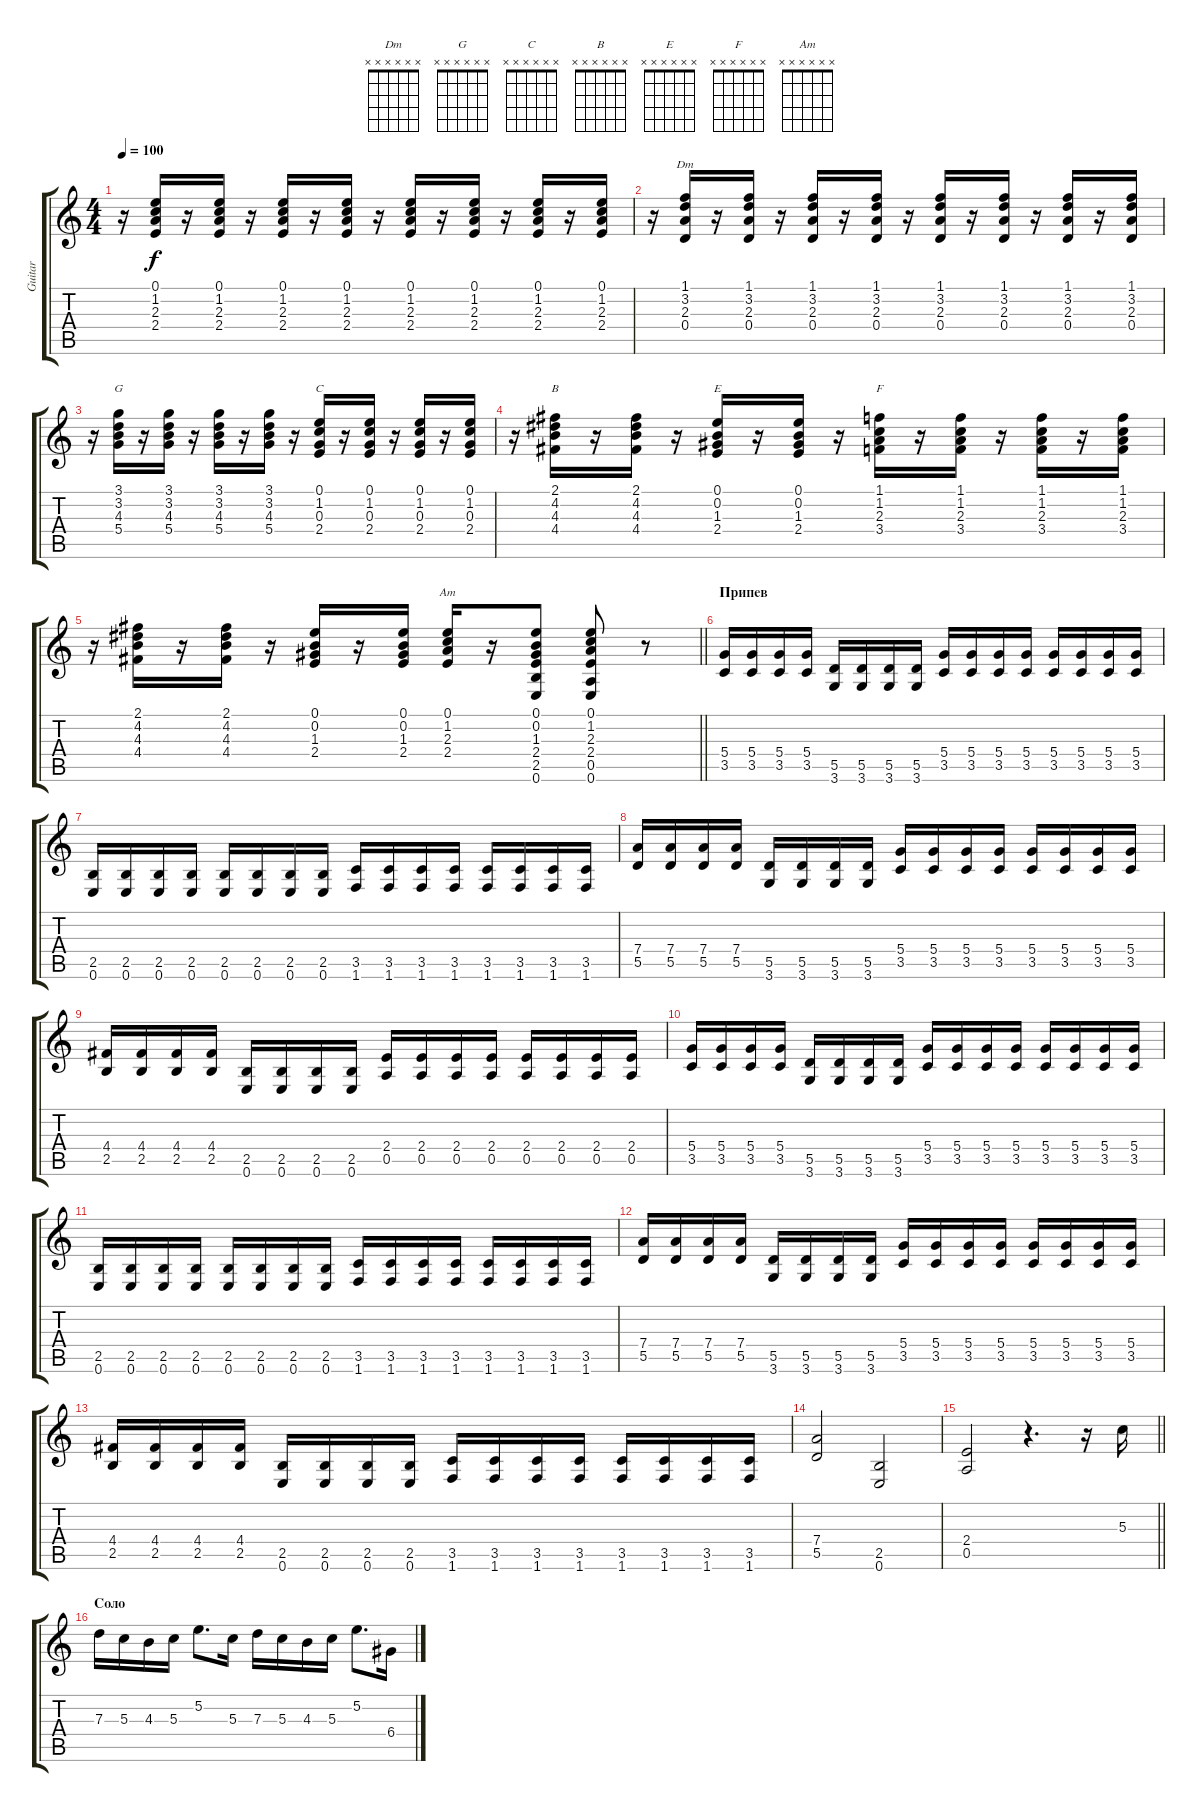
\track ("Guitar" "Guitar") {instrument distortionguitar}
\staff {score tabs}
\tuning (E4 B3 G3 D3 A2 E2) {hide}
\chord ("Dm" x x x x x x)
\chord ("G" x x x x x x)
\chord ("C" x x x x x x)
\chord ("B" x x x x x x)
\chord ("E" x x x x x x)
\chord ("F" x x x x x x)
\chord ("Am" x x x x x x)
\ts (4 4)
\tempo 100
\clef g2
\ks c
r.16{dy f} (0.1 1.2 2.3 2.4).16 r.16 (0.1 1.2 2.3 2.4).16 r.16 (0.1 1.2 2.3 2.4).16 r.16 (0.1 1.2 2.3 2.4).16 r.16 (0.1 1.2 2.3 2.4).16 r.16 (0.1 1.2 2.3 2.4).16 r.16 (0.1 1.2 2.3 2.4).16 r.16 (0.1 1.2 2.3 2.4).16 |
r.16 (1.1 3.2 2.3 0.4).16{ch "Dm"} r.16 (1.1 3.2 2.3 0.4).16 r.16 (1.1 3.2 2.3 0.4).16 r.16 (1.1 3.2 2.3 0.4).16 r.16 (1.1 3.2 2.3 0.4).16 r.16 (1.1 3.2 2.3 0.4).16 r.16 (1.1 3.2 2.3 0.4).16 r.16 (1.1 3.2 2.3 0.4).16 |
r.16 (3.1 3.2 4.3 5.4).16{ch "G"} r.16 (3.1 3.2 4.3 5.4).16 r.16 (3.1 3.2 4.3 5.4).16 r.16 (3.1 3.2 4.3 5.4).16 r.16 (0.1 1.2 0.3 2.4).16{ch "C"} r.16 (0.1 1.2 0.3 2.4).16 r.16 (0.1 1.2 0.3 2.4).16 r.16 (0.1 1.2 0.3 2.4).16 |
r.16 (2.1 4.2 4.3 4.4).16{ch "B"} r.16 (2.1 4.2 4.3 4.4).16 r.16 (0.1 0.2 1.3 2.4).16{ch "E"} r.16 (0.1 0.2 1.3 2.4).16 r.16 (1.1 1.2 2.3 3.4).16{ch "F"} r.16 (1.1 1.2 2.3 3.4).16 r.16 (1.1 1.2 2.3 3.4).16 r.16 (1.1 1.2 2.3 3.4).16 |
\barLineRight lightlight
r.16 (2.1 4.2 4.3 4.4).16 r.16 (2.1 4.2 4.3 4.4).16 r.16 (0.1 0.2 1.3 2.4).16 r.16 (0.1 0.2 1.3 2.4).16 (0.1 1.2 2.3 2.4).16{ch "Am"} r.16{instrument distortionguitar} (0.1 0.2 1.3 2.4 2.5 0.6).8 (0.1 1.2 2.3 2.4 0.5 0.6).8 r.8 |
\section ("" "Припев")
(5.4 3.5).16 (5.4 3.5).16 (5.4 3.5).16 (5.4 3.5).16 (5.5 3.6).16 (5.5 3.6).16 (5.5 3.6).16 (5.5 3.6).16 (5.4 3.5).16 (5.4 3.5).16 (5.4 3.5).16 (5.4 3.5).16 (5.4 3.5).16 (5.4 3.5).16 (5.4 3.5).16 (5.4 3.5).16 |
(2.5 0.6).16 (2.5 0.6).16 (2.5 0.6).16 (2.5 0.6).16 (2.5 0.6).16 (2.5 0.6).16 (2.5 0.6).16 (2.5 0.6).16 (3.5 1.6).16 (3.5 1.6).16 (3.5 1.6).16 (3.5 1.6).16 (3.5 1.6).16 (3.5 1.6).16 (3.5 1.6).16 (3.5 1.6).16 |
(7.4 5.5).16 (7.4 5.5).16 (7.4 5.5).16 (7.4 5.5).16 (5.5 3.6).16 (5.5 3.6).16 (5.5 3.6).16 (5.5 3.6).16 (5.4 3.5).16 (5.4 3.5).16 (5.4 3.5).16 (5.4 3.5).16 (5.4 3.5).16 (5.4 3.5).16 (5.4 3.5).16 (5.4 3.5).16 |
(4.4 2.5).16 (4.4 2.5).16 (4.4 2.5).16 (4.4 2.5).16 (2.5 0.6).16 (2.5 0.6).16 (2.5 0.6).16 (2.5 0.6).16 (2.4 0.5).16 (2.4 0.5).16 (2.4 0.5).16 (2.4 0.5).16 (2.4 0.5).16 (2.4 0.5).16 (2.4 0.5).16 (2.4 0.5).16 |
(5.4 3.5).16 (5.4 3.5).16 (5.4 3.5).16 (5.4 3.5).16 (5.5 3.6).16 (5.5 3.6).16 (5.5 3.6).16 (5.5 3.6).16 (5.4 3.5).16 (5.4 3.5).16 (5.4 3.5).16 (5.4 3.5).16 (5.4 3.5).16 (5.4 3.5).16 (5.4 3.5).16 (5.4 3.5).16 |
(2.5 0.6).16 (2.5 0.6).16 (2.5 0.6).16 (2.5 0.6).16 (2.5 0.6).16 (2.5 0.6).16 (2.5 0.6).16 (2.5 0.6).16 (3.5 1.6).16 (3.5 1.6).16 (3.5 1.6).16 (3.5 1.6).16 (3.5 1.6).16 (3.5 1.6).16 (3.5 1.6).16 (3.5 1.6).16 |
(7.4 5.5).16 (7.4 5.5).16 (7.4 5.5).16 (7.4 5.5).16 (5.5 3.6).16 (5.5 3.6).16 (5.5 3.6).16 (5.5 3.6).16 (5.4 3.5).16 (5.4 3.5).16 (5.4 3.5).16 (5.4 3.5).16 (5.4 3.5).16 (5.4 3.5).16 (5.4 3.5).16 (5.4 3.5).16 |
(4.4 2.5).16 (4.4 2.5).16 (4.4 2.5).16 (4.4 2.5).16 (2.5 0.6).16 (2.5 0.6).16 (2.5 0.6).16 (2.5 0.6).16 (3.5 1.6).16 (3.5 1.6).16 (3.5 1.6).16 (3.5 1.6).16 (3.5 1.6).16 (3.5 1.6).16 (3.5 1.6).16 (3.5 1.6).16 |
(7.4 5.5).2 (2.5 0.6).2 |
\barLineRight lightlight
(2.4 0.5).2 r.4{d} r.16 5.3.16 |
\section ("" "Соло")
7.3.16 5.3.16 4.3.16 5.3.16 5.2.8{d} 5.3.16 7.3.16 5.3.16 4.3.16 5.3.16 5.2.8{d} 6.4.16
